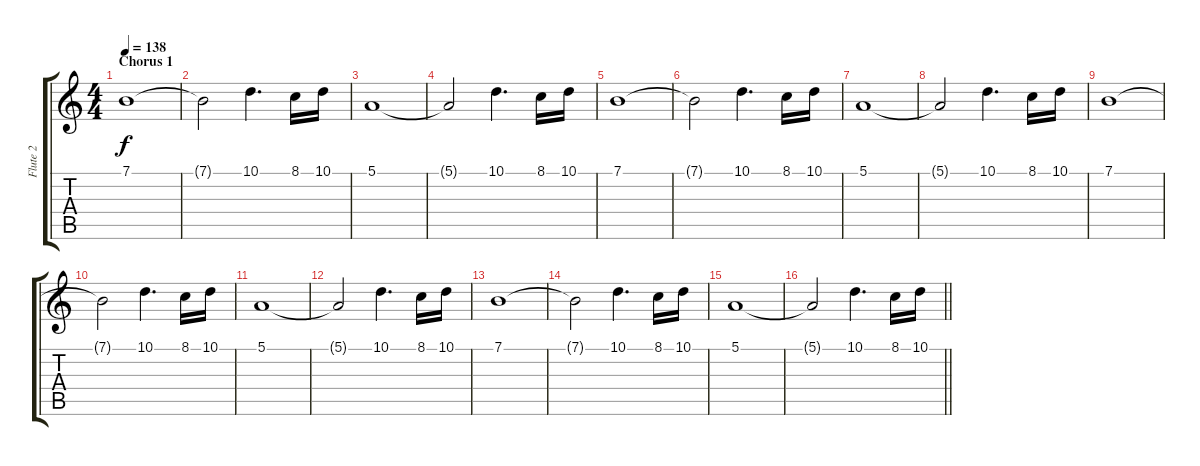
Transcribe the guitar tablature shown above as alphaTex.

\track ("Flute 2" "Flute 2") {instrument oboe}
\staff {score tabs}
\tuning (E4 B3 G3 D3 A2 E2) {hide}
\ts (4 4)
\section ("" "Chorus 1")
\tempo 138
\clef g2
\ks c
7.1.1{dy f} |
7.1{t}.2 10.1.4{d} 8.1.16 10.1.16 |
5.1.1 |
5.1{t}.2 10.1.4{d} 8.1.16 10.1.16 |
7.1.1 |
7.1{t}.2 10.1.4{d} 8.1.16 10.1.16 |
5.1.1 |
5.1{t}.2 10.1.4{d} 8.1.16 10.1.16 |
7.1.1 |
7.1{t}.2 10.1.4{d} 8.1.16 10.1.16 |
5.1.1 |
5.1{t}.2 10.1.4{d} 8.1.16 10.1.16 |
7.1.1 |
7.1{t}.2 10.1.4{d} 8.1.16 10.1.16 |
5.1.1 |
\barLineRight lightlight
5.1{t}.2 10.1.4{d} 8.1.16 10.1.16
